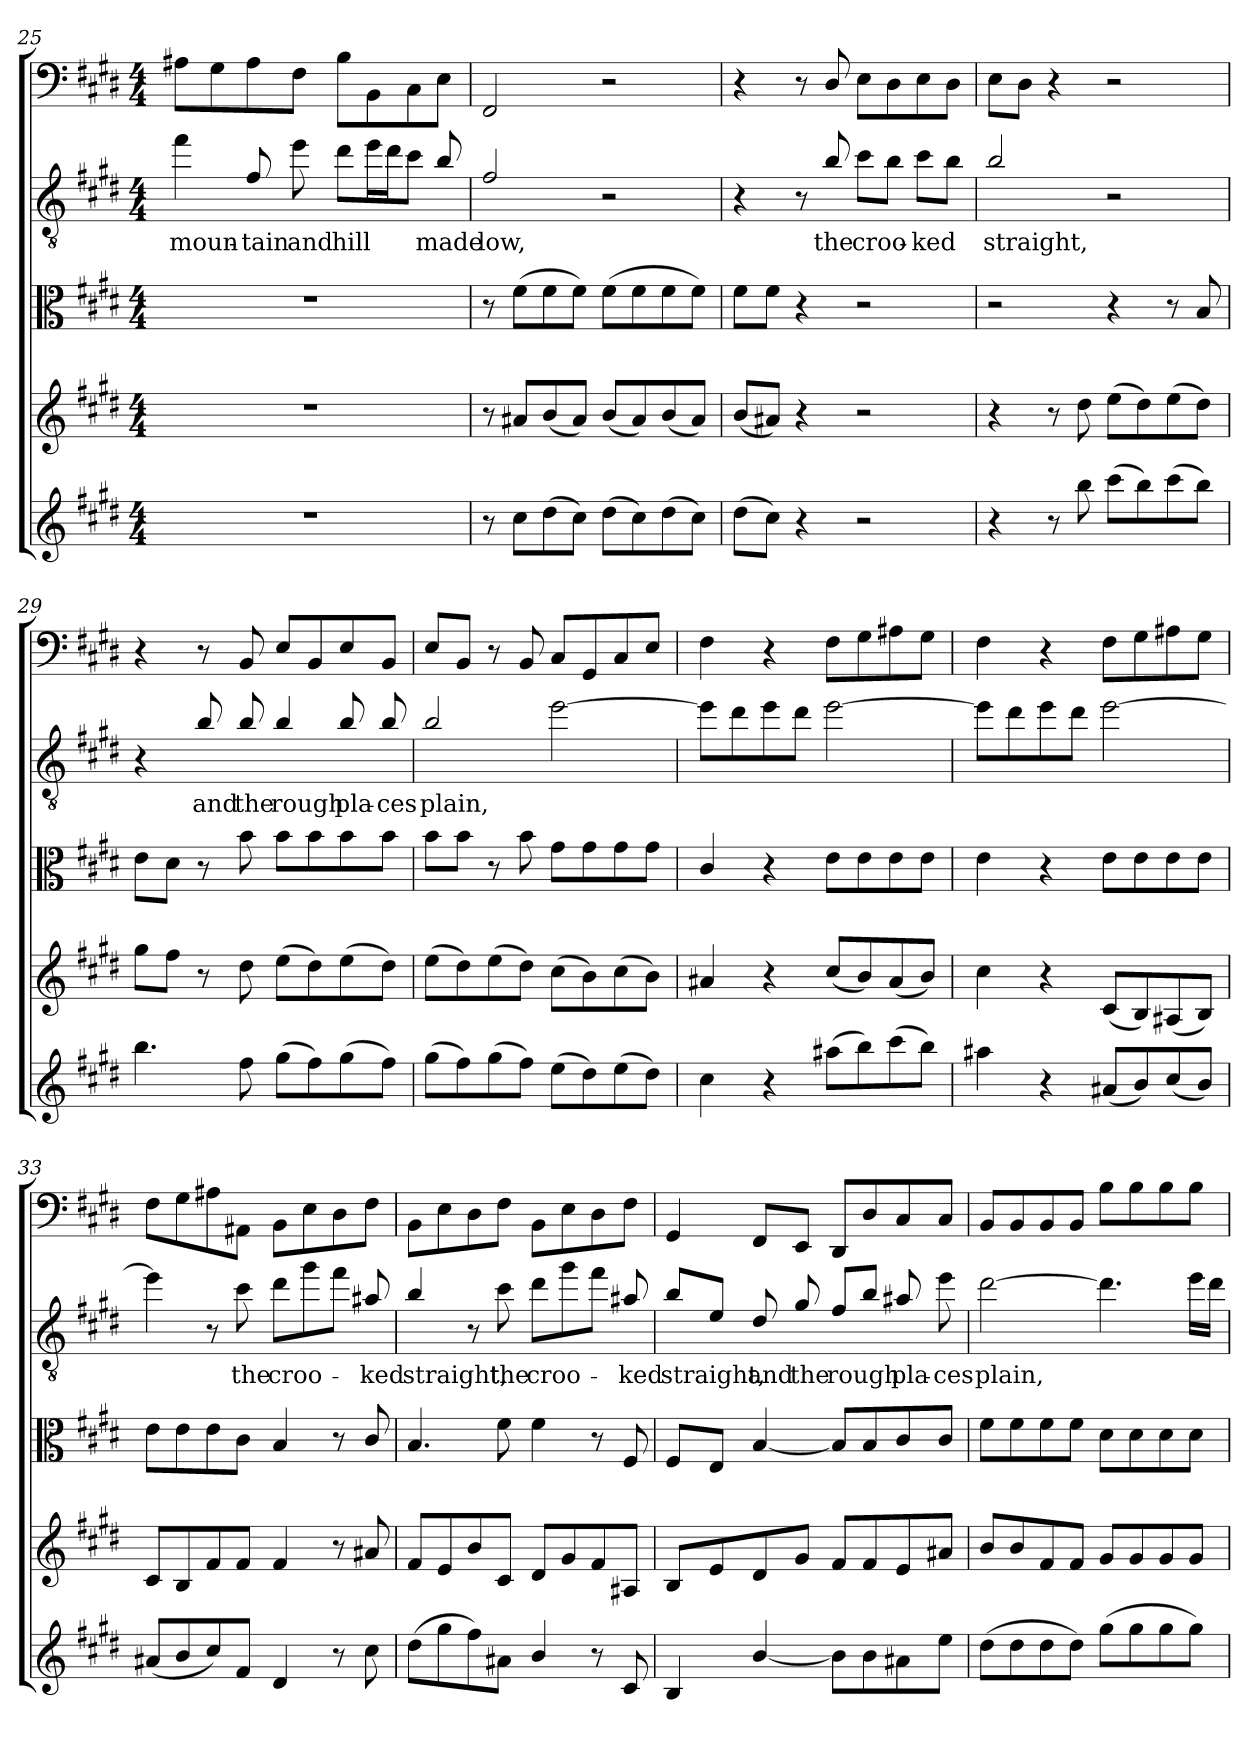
**kern	**kern	**kern	**kern	**text	**kern
*part5	*part4	*part3	*part2	*part2	*part1
*staff5	*staff4	*staff3	*staff2	*staff2	*staff1
*clefG2	*clefG2	*clefC3	*clefGv2	*	*clefF4
*k[f#c#g#d#]	*k[f#c#g#d#]	*k[f#c#g#d#]	*k[f#c#g#d#]	*	*k[f#c#g#d#]
*E:	*E:	*E:	*E:	*	*E:
*M4/4	*M4/4	*M4/4	*M4/4	*	*M4/4
=25	=25	=25	=25	=25	=25
1r	1r	1r	4ff#\	moun-	8A#X\L
.	.	.	.	.	8G#\
.	.	.	8f#/	-tain	8A#\
.	.	.	8ee\	and	8F#\J
.	.	.	8dd#\L	hill	8B\L
.	.	.	16ee\L	.	8BB\
.	.	.	16dd#\J	.	.
.	.	.	8cc#\J	.	8C#\
.	.	.	8b/	made	8E\J
=26	=26	=26	=26	=26	=26
8r	8r	8r	2f#/	low,	2FF#/
8cc#\L	8a#X/L	(8f#\L	.	.	.
(8dd#\	(8b/	8f#\	.	.	.
8cc#\J)	8a#/J)	8f#\J)	.	.	.
(8dd#\L	(8b/L	(8f#\L	2r	.	2r
8cc#\)	8a#/)	8f#\	.	.	.
(8dd#\	(8b/	8f#\	.	.	.
8cc#\J)	8a#/J)	8f#\J)	.	.	.
=27	=27	=27	=27	=27	=27
(8dd#\L	(8b/L	8f#\L	4r	.	4r
8cc#\J)	8a#X/J)	8f#\J	.	.	.
4r	4r	4r	8r	.	8r
.	.	.	8b/	the	8D#/
2r	2r	2r	8cc#\L	croo-	8E\L
.	.	.	8b\J	.	8D#\
.	.	.	8cc#\L	-ked	8E\
.	.	.	8b\J	.	8D#\J
=28	=28	=28	=28	=28	=28
4r	4r	2r	2b/	straight,	8E\L
.	.	.	.	.	8D#\J
8r	8r	.	.	.	4r
8bb\	8dd#\	.	.	.	.
(8ccc#\L	(8ee\L	4r	2r	.	2r
8bb\)	8dd#\)	.	.	.	.
(8ccc#\	(8ee\	8r	.	.	.
8bb\J)	8dd#\J)	8B/	.	.	.
=29	=29	=29	=29	=29	=29
4.bb\	8gg#\L	8e\L	4r	.	4r
.	8ff#\J	8d#\J	.	.	.
.	8r	8r	8b/	and	8r
8ff#\	8dd#\	8b\	8b/	the	8BB/
(8gg#\L	(8ee\L	8b\L	4b/	rough	8E/L
8ff#\)	8dd#\)	8b\	.	.	8BB/
(8gg#\	(8ee\	8b\	8b/	pla-	8E/
8ff#\J)	8dd#\J)	8b\J	8b/	-ces	8BB/J
=30	=30	=30	=30	=30	=30
(8gg#\L	(8ee\L	8b\L	2b/	plain,	8E/L
8ff#\)	8dd#\)	8b\J	.	.	8BB/J
(8gg#\	(8ee\	8r	.	.	8r
8ff#\J)	8dd#\J)	8b\	.	.	8BB/
(8ee\L	(8cc#\L	8g#\L	[2ee\	.	8C#/L
8dd#\)	8b\)	8g#\	.	.	8GG#/
(8ee\	(8cc#\	8g#\	.	.	8C#/
8dd#\J)	8b\J)	8g#\J	.	.	8E/J
=31	=31	=31	=31	=31	=31
4cc#\	4a#X/	4c#/	8ee\L]	.	4F#\
.	.	.	8dd#\	.	.
4r	4r	4r	8ee\	.	4r
.	.	.	8dd#\J	.	.
(8aa#X\L	(8cc#/L	8e\L	[2ee\	.	8F#\L
8bb\)	8b/)	8e\	.	.	8G#\
(8ccc#\	(8a#/	8e\	.	.	8A#X\
8bb\J)	8b/J)	8e\J	.	.	8G#\J
=32	=32	=32	=32	=32	=32
4aa#X\	4cc#\	4e\	8ee\L]	.	4F#\
.	.	.	8dd#\	.	.
4r	4r	4r	8ee\	.	4r
.	.	.	8dd#\J	.	.
(8a#X/L	(8c#/L	8e\L	[2ee\	.	8F#\L
8b/)	8B/)	8e\	.	.	8G#\
(8cc#/	(8A#X/	8e\	.	.	8A#X\
8b/J)	8B/J)	8e\J	.	.	8G#\J
=33	=33	=33	=33	=33	=33
(8a#X/L	8c#/L	8e\L	4ee\]	.	8F#\L
8b/	8B/	8e\	.	.	8G#\
8cc#/)	8f#/	8e\	8r	.	8A#X\
8f#/J	8f#/J	8c#\J	8cc#\	the	8AA#X\J
4d#/	4f#/	4B/	8dd#\L	croo-	8BB\L
.	.	.	8gg#\	.	8E\
8r	8r	8r	8ff#\J	.	8D#\
8cc#\	8a#X/	8c#/	8a#X/	-ked	8F#\J
=34	=34	=34	=34	=34	=34
(8dd#\L	8f#/L	4.B/	4b/	straight,	8BB\L
8gg#\	8e/	.	.	.	8E\
8ff#\)	8b/	.	8r	.	8D#\
8a#X\J	8c#/J	8f#\	8cc#\	the	8F#\J
4b/	8d#/L	4f#\	8dd#\L	croo-	8BB\L
.	8g#/	.	8gg#\	.	8E\
8r	8f#/	8r	8ff#\J	.	8D#\
8c#/	8A#X/J	8F#/	8a#X/	-ked	8F#\J
=35	=35	=35	=35	=35	=35
4B/	8B/L	8F#/L	8b/L	straight,	4GG#/
.	8e/	8E/J	8e/J	.	.
[4b/	8d#/	[4B/	8d#/	and	8FF#/L
.	8g#/J	.	8g#/	the	8EE/J
8b\L]	8f#/L	8B/L]	8f#/L	rough	8DD#/L
8b\	8f#/	8B/	8b/J	.	8D#/
8a#X\	8e/	8c#/	8a#X/	pla-	8C#/
8ee\J	8a#X/J	8c#/J	8ee\	-ces	8C#/J
=36	=36	=36	=36	=36	=36
(8dd#\L	8b/L	8f#\L	[2dd#\	plain,	8BB/L
8dd#\	8b/	8f#\	.	.	8BB/
8dd#\	8f#/	8f#\	.	.	8BB/
8dd#\J)	8f#/J	8f#\J	.	.	8BB/J
(8gg#\L	8g#/L	8d#\L	4.dd#\]	.	8B\L
8gg#\	8g#/	8d#\	.	.	8B\
8gg#\	8g#/	8d#\	.	.	8B\
8gg#\J)	8g#/J	8d#\J	16ee\LL	.	8B\J
.	.	.	16dd#\JJ	.	.
=	=	=	=	=	=
*-	*-	*-	*-	*-	*-
